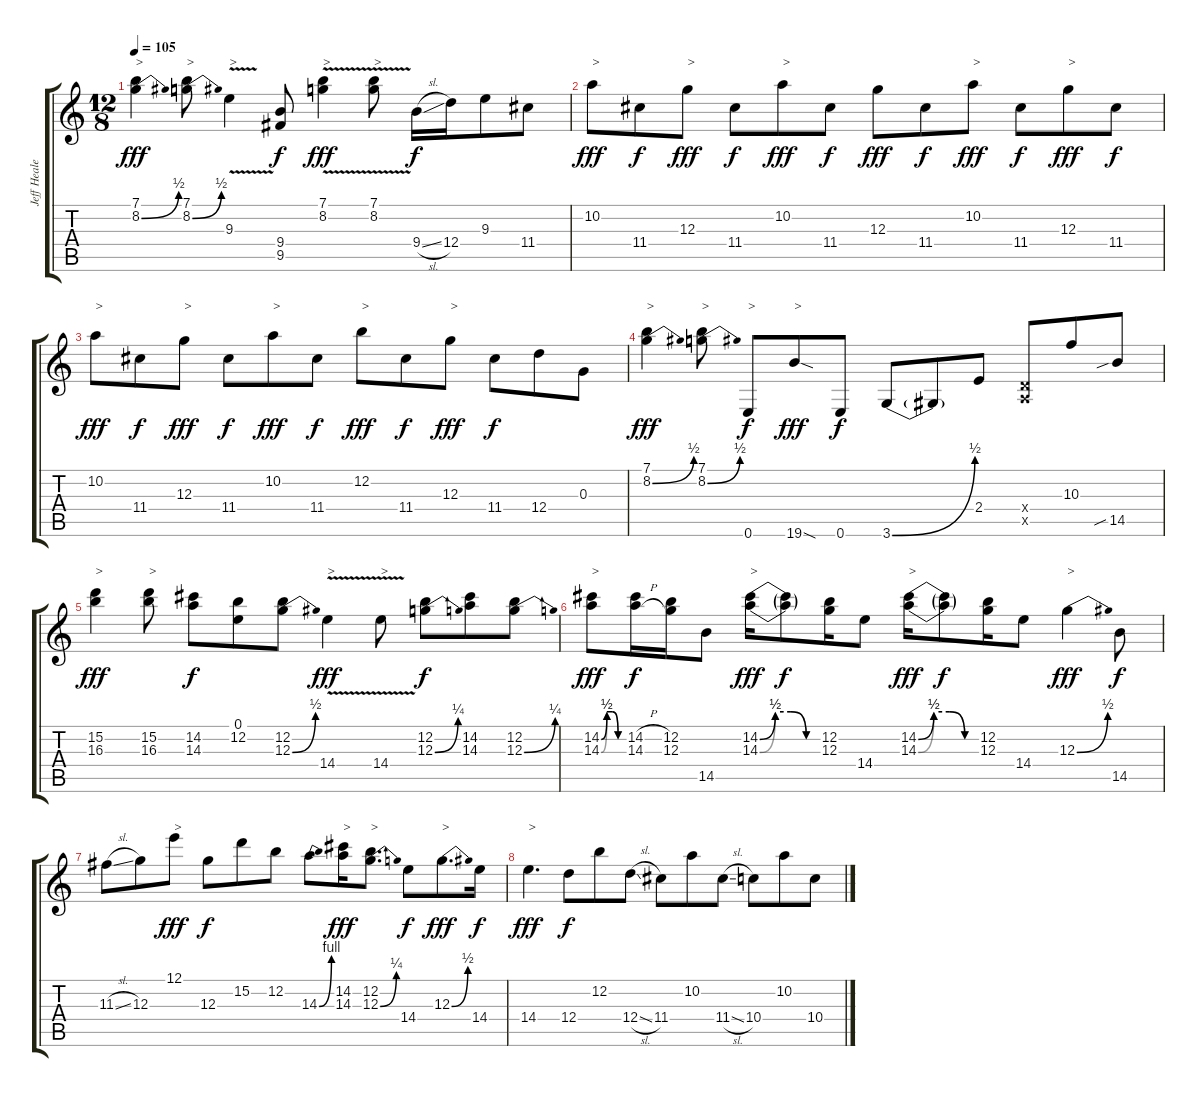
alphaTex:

\track ("Jeff Healey" "Jeff Heale") {instrument electricguitarmuted}
\staff {score tabs}
\tuning (E4 B3 G3 D3 A2 E2) {hide}
\ts (12 8)
\tempo 105
\clef g2
\ks c
(7.1 8.2{be (bend 0 0 60 2)}).4{txt ">" dy fff} (7.1 8.2{be (bend 0 0 60 2)}).8{txt ">"} 9.3{v}.4{txt ">"} (9.4 9.5).8{dy f} (7.1{v} 8.2{v}).4{txt ">" dy fff} (7.1{v} 8.2{v}).8{txt ">"} 9.4{sl}.16{dy f} 12.4.16 9.3.8 11.4.8 |
10.2.8{txt ">" dy fff} 11.4.8{dy f} 12.3.8{txt ">" dy fff} 11.4.8{dy f} 10.2.8{txt ">" dy fff} 11.4.8{dy f} 12.3.8{dy fff} 11.4.8{dy f} 10.2.8{txt ">" dy fff} 11.4.8{dy f} 12.3.8{txt ">" dy fff} 11.4.8{dy f} |
10.2.8{txt ">" dy fff} 11.4.8{dy f} 12.3.8{txt ">" dy fff} 11.4.8{dy f} 10.2.8{txt ">" dy fff} 11.4.8{dy f} 12.2.8{txt ">" dy fff} 11.4.8{dy f} 12.3.8{txt ">" dy fff} 11.4.8{dy f} 12.4.8 0.3.8 |
(7.1 8.2{be (bend 0 0 60 2)}).4{txt ">" dy fff} (7.1 8.2{be (bend 0 0 60 2)}).8{txt ">"} 0.6.8{txt ">" dy f} 19.6{sod}.8{txt ">" dy fff} 0.6.8{dy f} 3.6{be (bend 0 0 60 2)}.8 3.6{t}.8 2.4.8 (0.4{x} 0.5{x}).8 10.3.8 14.5{sib}.8 |
(15.2 16.3).4{txt ">" dy fff} (15.2 16.3).8{txt ">"} (14.2 14.3).8{dy f} (0.1 12.2).8 (12.2 12.3{be (bend 0 0 60 2)}).8 14.4{v}.4{txt ">" dy fff} 14.4{v}.8{txt ">"} (12.2 12.3{be (bend 0 0 60 1)}).8{dy f} (14.2 14.3).8 (12.2 12.3{be (bend 0 0 60 1)}).8 |
(14.2{be (custom 0 0 15 2 30 2 45 0 60 0)} 14.3{be (custom 0 0 15 2 30 2 45 0 60 0)}).8{txt ">" dy fff} (14.2{h} 14.3{h}).16{dy f} (12.2 12.3).16 14.5.8 (14.2{be (custom 0 0 15 2 30 2 45 0 60 0)} 14.3{be (custom 0 0 15 2 30 2 45 0 60 0)}).16{txt ">" dy fff} (14.2{t} 14.3{t}).8{dy f} (12.2 12.3).16 14.4.8 (14.2{be (custom 0 0 15 2 30 2 45 0 60 0)} 14.3{be (custom 0 0 15 2 30 2 45 0 60 0)}).16{txt ">" dy fff} (14.2{t} 14.3{t}).8{dy f} (12.2 12.3).16 14.4.8 12.3{be (bend 0 0 60 2)}.4{txt ">" dy fff} 14.5.8{dy f} |
11.3{sl}.8 12.3.8 12.1.8{txt ">" dy fff} 12.3.8{dy f} 15.2.8 12.2.8 14.3{be (bend 0 0 60 4)}.8 (14.2 14.3).16{txt ">" dy fff} (12.2 12.3{be (bend 0 0 60 1)}).8{d txt ">"} 14.4.8{dy f} 12.3{be (bend 0 0 60 2)}.8{d txt ">" dy fff} 14.4.16{dy f} |
14.4.4{d txt ">" dy fff} 12.4.8{dy f} 12.2.8 12.4{sl}.8 11.4.8 10.2.8 11.4{sl}.8 10.4.8 10.2.8 10.4{sl}.8
